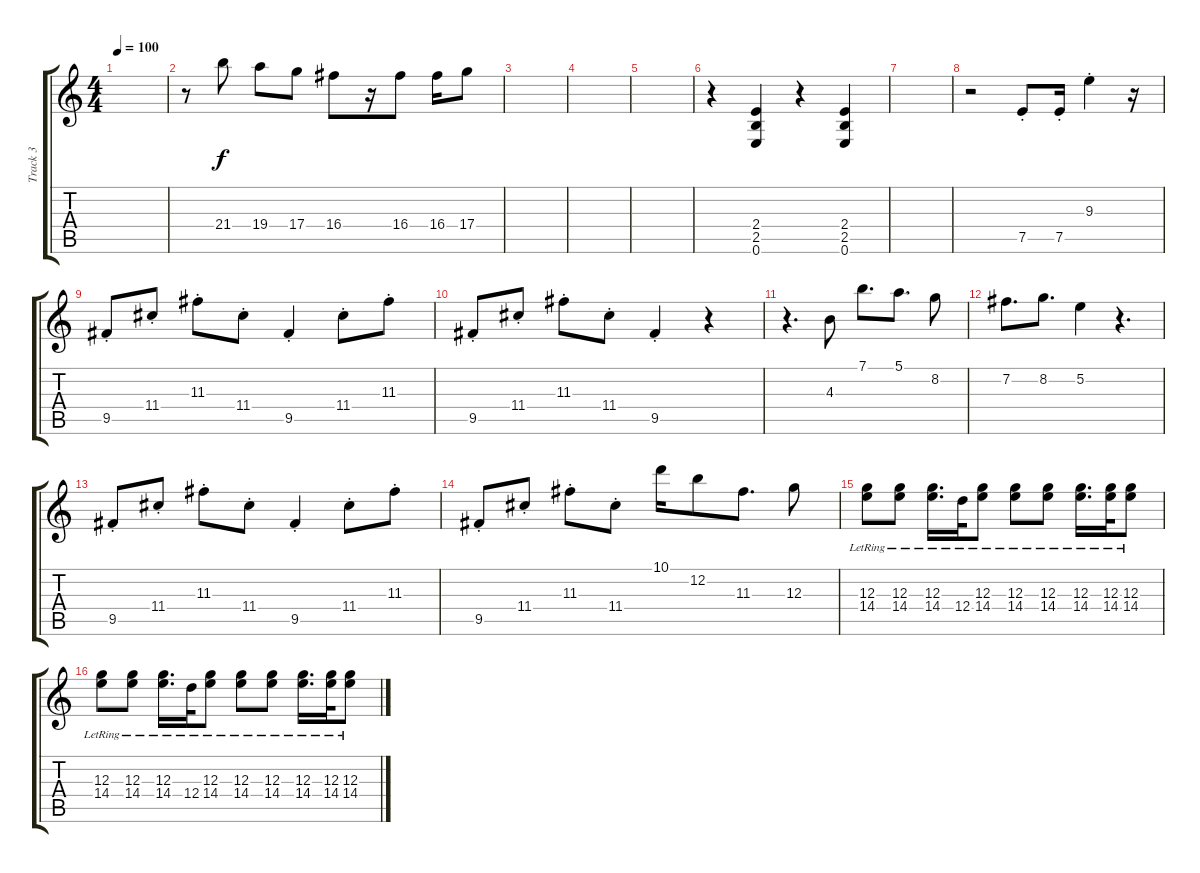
\track ("Track 3" "Track 3") {instrument electricguitarclean}
\staff {score tabs}
\tuning (E4 B3 G3 D3 A2 E2) {hide}
\ts (4 4)
\tempo 100
\clef g2
\ks c
|
r.8 21.4.8 19.4.8 17.4.8 16.4.8 r.16 16.4.8 16.4.16 17.4.8 |
|
|
|
r.4 (2.4 2.5 0.6).4 r.4 (2.4 2.5 0.6).4 |
|
r.2 7.5{st}.8 7.5{st}.16 9.3{st}.4 r.16 |
9.5{st}.8 11.4{st}.8 11.3{st}.8 11.4{st}.8 9.5{st}.4 11.4{st}.8 11.3{st}.8 |
9.5{st}.8 11.4{st}.8 11.3{st}.8 11.4{st}.8 9.5{st}.4 r.4 |
r.4{d} 4.3.8 7.1.8{d} 5.1.8{d} 8.2.8 |
7.2.8{d} 8.2.8{d} 5.2.4 r.4{d} |
9.5{st}.8 11.4{st}.8 11.3{st}.8 11.4{st}.8 9.5{st}.4 11.4{st}.8 11.3{st}.8 |
9.5{st}.8 11.4{st}.8 11.3{st}.8 11.4{st}.8 10.1.16 12.2.8 11.3.8{d} 12.3.8 |
(12.3 14.4{lr}).8 (12.3{lr} 14.4{lr}).8 (12.3 14.4{lr}).16{d} 12.4{lr}.32 (12.3 14.4{lr}).8 (12.3 14.4{lr}).8 (12.3{lr} 14.4{lr}).8 (12.3 14.4{lr}).16{d} (12.3 14.4{lr}).32 (12.3 14.4{lr}).8 |
(12.3 14.4{lr}).8 (12.3{lr} 14.4{lr}).8 (12.3 14.4{lr}).16{d} 12.4{lr}.32 (12.3 14.4{lr}).8 (12.3 14.4{lr}).8 (12.3{lr} 14.4{lr}).8 (12.3 14.4{lr}).16{d} (12.3 14.4{lr}).32 (12.3 14.4{lr}).8
